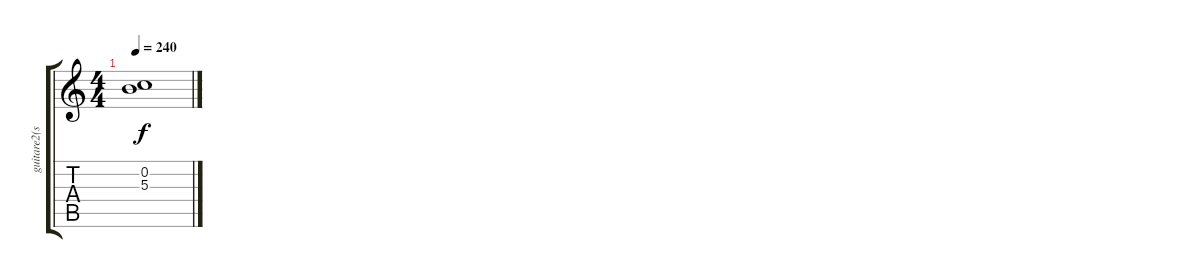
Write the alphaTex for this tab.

\track ("guitare2(spike)" "guitare2(s") {instrument distortionguitar}
\staff {score tabs}
\tuning (E4 B3 G3 D3 A2 E2) {hide}
\ts (4 4)
\tempo 240
\clef g2
\ks c
(0.2 5.3{t}).1{dy f}
